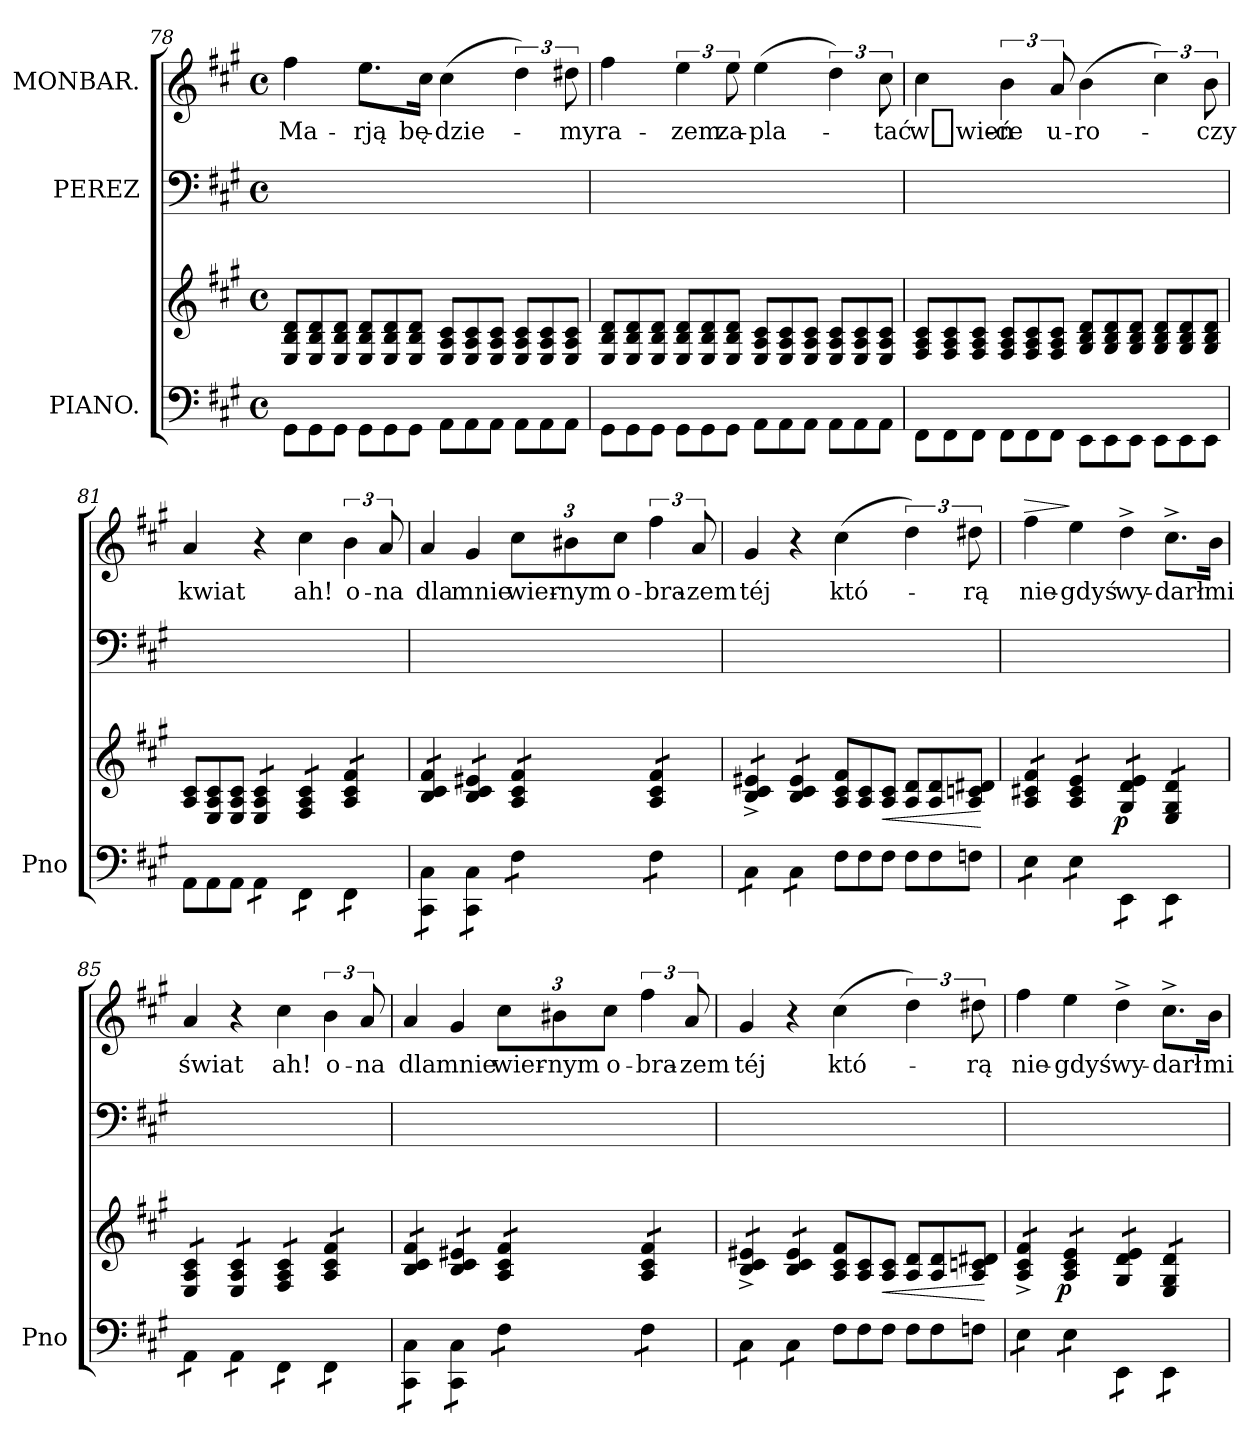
**kern	**kern	**dynam	**kern	**kern	**text	**dynam
*part3	*part3	*part3	*part2	*part1	*part1	*part1
*staff4	*staff3	*staff3/4	*staff2	*staff1	*staff1	*staff1
*I"PIANO.	*	*	*I"PEREZ	*I"MONBAR.	*	*
*I'Pno	*	*	*	*	*	*
*clefF4	*clefG2	*	*clefF4	*clefG2	*	*
*	*	*	*	*ITrd8c12	*	*
*k[f#c#g#]	*k[f#c#g#]	*	*k[f#c#g#]	*k[f#c#g#]	*	*
*A:	*A:	*	*A:	*A:	*	*
*M4/4	*M4/4	*	*M4/4	*M4/4	*	*
*met(c)	*met(c)	*	*met(c)	*met(c)	*	*
*Xtuplet	*Xtuplet	*	*	*	*	*
=78	=78	=78	=78	=78	=78	=78
12GG#\L	12E/ 12B/ 12d/L	.	1ryy	4f#\	Ma-	.
12GG#\	12E/ 12B/ 12d/	.	.	.	.	.
12GG#\J	12E/ 12B/ 12d/J	.	.	.	.	.
12GG#\L	12E/ 12B/ 12d/L	.	.	8.e\L	-rją	.
12GG#\	12E/ 12B/ 12d/	.	.	.	.	.
12GG#\J	12E/ 12B/ 12d/J	.	.	.	.	.
.	.	.	.	16c#\Jk	bę-	.
12AA\L	12E/ 12A/ 12c#/L	.	.	(4c#\	-dzie-	.
12AA\	12E/ 12A/ 12c#/	.	.	.	.	.
12AA\J	12E/ 12A/ 12c#/J	.	.	.	.	.
12AA\L	12E/ 12A/ 12c#/L	.	.	6d\)	.	.
12AA\	12E/ 12A/ 12c#/	.	.	.	.	.
12AA\J	12E/ 12A/ 12c#/J	.	.	12d#X\	-my	.
=79	=79	=79	=79	=79	=79	=79
12GG#\L	12E/ 12B/ 12d/L	.	1ryy	4f#\	ra-	.
12GG#\	12E/ 12B/ 12d/	.	.	.	.	.
12GG#\J	12E/ 12B/ 12d/J	.	.	.	.	.
12GG#\L	12E/ 12B/ 12d/L	.	.	6e\	-zem	.
12GG#\	12E/ 12B/ 12d/	.	.	.	.	.
12GG#\J	12E/ 12B/ 12d/J	.	.	12e\	za-	.
12AA\L	12E/ 12A/ 12c#/L	.	.	(4e\	-pla-	.
12AA\	12E/ 12A/ 12c#/	.	.	.	.	.
12AA\J	12E/ 12A/ 12c#/J	.	.	.	.	.
12AA\L	12E/ 12A/ 12c#/L	.	.	6d\)	.	.
12AA\	12E/ 12A/ 12c#/	.	.	.	.	.
12AA\J	12E/ 12A/ 12c#/J	.	.	12c#\	-tać	.
=80	=80	=80	=80	=80	=80	=80
12FF#\L	12F#/ 12A/ 12c#/L	.	1ryy	4c#\	w_wień-	.
12FF#\	12F#/ 12A/ 12c#/	.	.	.	.	.
12FF#\J	12F#/ 12A/ 12c#/J	.	.	.	.	.
12FF#\L	12F#/ 12A/ 12c#/L	.	.	6B\	-ce	.
12FF#\	12F#/ 12A/ 12c#/	.	.	.	.	.
12FF#\J	12F#/ 12A/ 12c#/J	.	.	12A/	u-	.
12EE\L	12G#/ 12B/ 12d/L	.	.	(4B\	-ro-	.
12EE\	12G#/ 12B/ 12d/	.	.	.	.	.
12EE\J	12G#/ 12B/ 12d/J	.	.	.	.	.
12EE\L	12G#/ 12B/ 12d/L	.	.	6c#\)	.	.
12EE\	12G#/ 12B/ 12d/	.	.	.	.	.
12EE\J	12G#/ 12B/ 12d/J	.	.	12B\	-czy	.
=81	=81	=81	=81	=81	=81	=81
12AA\L	12A/ 12c#/L	.	1ryy	4A/	kwiat	.
12AA\	12E/ 12A/ 12c#/	.	.	.	.	.
12AA\J	12E/ 12A/ 12c#/J	.	.	.	.	.
*tremolo	*	*	*	*	*	*
*	*tremolo	*	*	*	*	*
8AA\L	8E/ 8A/ 8c#/L	.	.	4r	.	.
8AA\J	8E/ 8A/ 8c#/J	.	.	.	.	.
8FF#\L	8F#/ 8A/ 8c#/L	.	.	4c#\	ah!	.
8FF#\J	8F#/ 8A/ 8c#/J	.	.	.	.	.
8FF#\L	8A/ 8c#/ 8f#/L	.	.	6B\	o-	.
8FF#\J	8A/ 8c#/ 8f#/J	.	.	.	.	.
.	.	.	.	12A/	-na	.
=82	=82	=82	=82	=82	=82	=82
8CC#\ 8C#\L	8B/ 8c#/ 8f#/L	.	1ryy	4A/	dla	.
8CC#\ 8C#\J	8B/ 8c#/ 8f#/J	.	.	.	.	.
8CC#\ 8C#\L	8B/ 8c#/ 8e#X/L	.	.	4G#/	mnie	.
8CC#\ 8C#\J	8B/ 8c#/ 8e#X/J	.	.	.	.	.
8F#\L	8A/ 8c#/ 8f#/L	.	.	12c#\L	wier-	.
.	.	.	.	12B#X\	-nym	.
8F#\J	8A/ 8c#/ 8f#/J	.	.	.	.	.
.	.	.	.	12c#\J	o-	.
8F#\L	8A/ 8c#/ 8f#/L	.	.	6f#\	-bra-	.
8F#\J	8A/ 8c#/ 8f#/J	.	.	.	.	.
.	.	.	.	12A/	-zem	.
=83	=83	=83	=83	=83	=83	=83
8C#\L	8B^>/ 8c#^>/ 8e#X^>/L	.	1ryy	4G#/	téj	.
8C#\J	8B^>/ 8c#^>/ 8e#X^>/J	.	.	.	.	.
8C#\L	8B/ 8c#/ 8e#/L	.	.	4r	.	.
8C#\J	8B/ 8c#/ 8e#/J	.	.	.	.	.
*	*Xtremolo	*	*	*	*	*
*Xtremolo	*	*	*	*	*	*
12F#\L	12A/ 12c#/ 12f#/L	.	.	(4c#\	któ-	.
12F#\	12A/ 12c#/	.	.	.	.	.
12F#\J	12A/ 12c#/J	<	.	.	.	.
12F#\L	12A/ 12d/L	.	.	6d\)	.	.
12F#\	12A/ 12d/	.	.	.	.	.
12Fn\J	12A/ 12cn/ 12d#X/J	.	.	12d#X\	-rą	.
.	.	[	.	.	.	.
=84	=84	=84	=84	=84	=84	=84
!	!	!	!	!	!	!LO:HP:a
*tremolo	*	*	*	*	*	*
*	*tremolo	*	*	*	*	*
8E\L	8A/ 8c#X/ 8f#/L	.	1ryy	4f#\	nie-	>
8E\J	8A/ 8c#X/ 8f#/J	.	.	.	.	.
8E\L	8A/ 8c#/ 8e/L	.	.	4e\	-gdyś	]
8E\J	8A/ 8c#/ 8e/J	.	.	.	.	.
!	!	!LO:DY:cj	!	!	!	!
8EE\L	8G#/ 8d/ 8e/L	p	.	4d^\	wy-	.
8EE\J	8G#/ 8d/ 8e/J	.	.	.	.	.
8EE\L	8E/ 8G#/ 8d/L	.	.	8.c#^\L	-darł	.
8EE\J	8E/ 8G#/ 8d/J	.	.	.	.	.
.	.	.	.	16B\Jk	mi	.
=85	=85	=85	=85	=85	=85	=85
8AA\L	8E/ 8A/ 8c#/L	.	1ryy	4A/	świat	.
8AA\J	8E/ 8A/ 8c#/J	.	.	.	.	.
8AA\L	8E/ 8A/ 8c#/L	.	.	4r	.	.
8AA\J	8E/ 8A/ 8c#/J	.	.	.	.	.
8FF#\L	8F#/ 8A/ 8c#/L	.	.	4c#\	ah!	.
8FF#\J	8F#/ 8A/ 8c#/J	.	.	.	.	.
8FF#\L	8A/ 8c#/ 8f#/L	.	.	6B\	o-	.
8FF#\J	8A/ 8c#/ 8f#/J	.	.	.	.	.
.	.	.	.	12A/	-na	.
=86	=86	=86	=86	=86	=86	=86
8CC#\ 8C#\L	8B/ 8c#/ 8f#/L	.	1ryy	4A/	dla	.
8CC#\ 8C#\J	8B/ 8c#/ 8f#/J	.	.	.	.	.
8CC#\ 8C#\L	8B/ 8c#/ 8e#X/L	.	.	4G#/	mnie	.
8CC#\ 8C#\J	8B/ 8c#/ 8e#X/J	.	.	.	.	.
8F#\L	8A/ 8c#/ 8f#/L	.	.	12c#\L	wier-	.
.	.	.	.	12B#X\	-nym	.
8F#\J	8A/ 8c#/ 8f#/J	.	.	.	.	.
.	.	.	.	12c#\J	o-	.
8F#\L	8A/ 8c#/ 8f#/L	.	.	6f#\	-bra-	.
8F#\J	8A/ 8c#/ 8f#/J	.	.	.	.	.
.	.	.	.	12A/	-zem	.
=87	=87	=87	=87	=87	=87	=87
8C#\L	8B^>/ 8c#^>/ 8e#X^>/L	.	1ryy	4G#/	téj	.
8C#\J	8B^>/ 8c#^>/ 8e#X^>/J	.	.	.	.	.
8C#\L	8B/ 8c#/ 8e#/L	.	.	4r	.	.
8C#\J	8B/ 8c#/ 8e#/J	.	.	.	.	.
*	*Xtremolo	*	*	*	*	*
*Xtremolo	*	*	*	*	*	*
12F#\L	12A/ 12c#/ 12f#/L	.	.	(4c#\	któ-	.
12F#\	12A/ 12c#/	.	.	.	.	.
12F#\J	12A/ 12c#/J	<	.	.	.	.
12F#\L	12A/ 12d/L	.	.	6d\)	.	.
12F#\	12A/ 12d/	.	.	.	.	.
12Fn\J	12A/ 12cn/ 12d#X/J	.	.	12d#X\	-rą	.
.	.	[	.	.	.	.
=88	=88	=88	=88	=88	=88	=88
*tremolo	*	*	*	*	*	*
*	*tremolo	*	*	*	*	*
8E\L	8A^>/ 8c#^>/ 8f#^>/L	.	1ryy	4f#\	nie-	.
8E\J	8A^>/ 8c#^>/ 8f#^>/J	.	.	.	.	.
!	!	!LO:DY:cj	!	!	!	!
8E\L	8A/ 8c#/ 8e/L	p	.	4e\	-gdyś	.
8E\J	8A/ 8c#/ 8e/J	.	.	.	.	.
8EE\L	8G#/ 8d/ 8e/L	.	.	4d^\	wy-	.
8EE\J	8G#/ 8d/ 8e/J	.	.	.	.	.
8EE\L	8E/ 8G#/ 8d/L	.	.	8.c#^\L	-darł	.
8EE\J	8E/ 8G#/ 8d/J	.	.	.	.	.
*	*Xtremolo	*	*	*	*	*
*Xtremolo	*	*	*	*	*	*
.	.	.	.	16B\Jk	mi	.
=	=	=	=	=	=	=
*-	*-	*-	*-	*-	*-	*-
